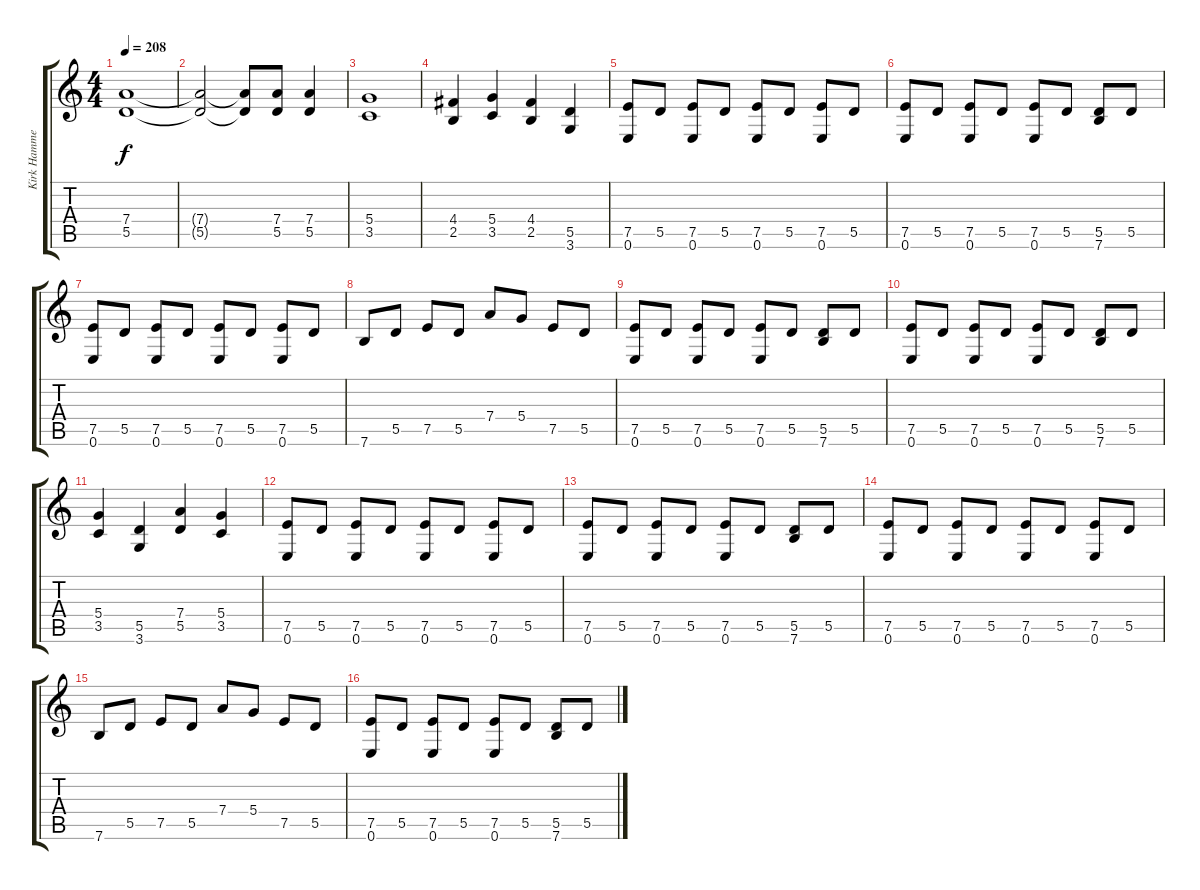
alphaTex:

\track ("Kirk Hammet (Guitar 2)" "Kirk Hamme") {instrument distortionguitar}
\staff {score tabs}
\tuning (E4 B3 G3 D3 A2 E2) {hide}
\ts (4 4)
\tempo 208
\clef g2
\ks c
(7.4 5.5).1{dy f} |
(7.4{t} 5.5{t}).2 (7.4{t} 5.5{t}).8 (7.4 5.5).8 (7.4 5.5).4 |
(5.4 3.5).1 |
(4.4 2.5).4 (5.4 3.5).4 (4.4 2.5).4 (5.5 3.6).4 |
(7.5 0.6).8 5.5.8 (7.5 0.6).8 5.5.8 (7.5 0.6).8 5.5.8 (7.5 0.6).8 5.5.8 |
(7.5 0.6).8 5.5.8 (7.5 0.6).8 5.5.8 (7.5 0.6).8 5.5.8 (5.5 7.6).8 5.5.8 |
(7.5 0.6).8 5.5.8 (7.5 0.6).8 5.5.8 (7.5 0.6).8 5.5.8 (7.5 0.6).8 5.5.8 |
7.6.8 5.5.8 7.5.8 5.5.8 7.4.8 5.4.8 7.5.8 5.5.8 |
(7.5 0.6).8 5.5.8 (7.5 0.6).8 5.5.8 (7.5 0.6).8 5.5.8 (5.5 7.6).8 5.5.8 |
(7.5 0.6).8 5.5.8 (7.5 0.6).8 5.5.8 (7.5 0.6).8 5.5.8 (5.5 7.6).8 5.5.8 |
(5.4 3.5).4 (5.5 3.6).4 (7.4 5.5).4 (5.4 3.5).4 |
(7.5 0.6).8 5.5.8 (7.5 0.6).8 5.5.8 (7.5 0.6).8 5.5.8 (7.5 0.6).8 5.5.8 |
(7.5 0.6).8 5.5.8 (7.5 0.6).8 5.5.8 (7.5 0.6).8 5.5.8 (5.5 7.6).8 5.5.8 |
(7.5 0.6).8 5.5.8 (7.5 0.6).8 5.5.8 (7.5 0.6).8 5.5.8 (7.5 0.6).8 5.5.8 |
7.6.8 5.5.8 7.5.8 5.5.8 7.4.8 5.4.8 7.5.8 5.5.8 |
(7.5 0.6).8 5.5.8 (7.5 0.6).8 5.5.8 (7.5 0.6).8 5.5.8 (5.5 7.6).8 5.5.8
